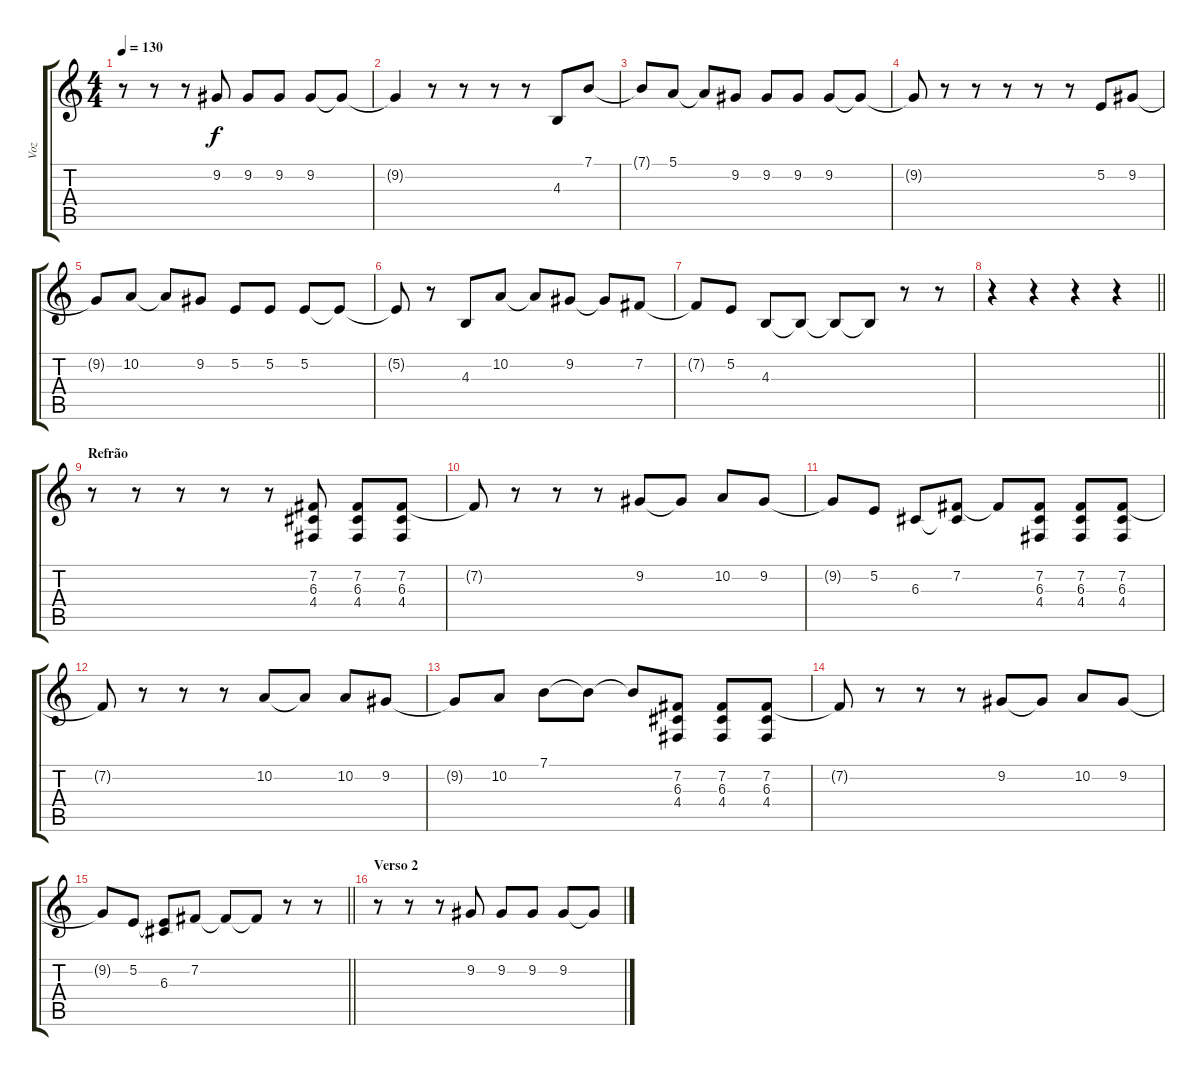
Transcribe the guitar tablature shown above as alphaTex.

\track ("Voz" "Voz") {instrument lead6voice}
\staff {score tabs}
\tuning (E4 B3 G3 D3 A2 E2) {hide}
\ts (4 4)
\tempo 130
\clef g2
\ks c
r.8{dy f} r.8 r.8 9.2.8 9.2.8 9.2.8 9.2.8 9.2{t}.8 |
9.2{t}.4 r.8 r.8 r.8 r.8 4.3.8 7.1.8 |
7.1{t}.8 5.1.8 5.1{t}.8 9.2.8 9.2.8 9.2.8 9.2.8 9.2{t}.8 |
9.2{t}.8 r.8 r.8 r.8 r.8 r.8 5.2.8 9.2.8 |
9.2{t}.8 10.2.8 10.2{t}.8 9.2.8 5.2.8 5.2.8 5.2.8 5.2{t}.8 |
5.2{t}.8 r.8 4.3.8 10.2.8 10.2{t}.8 9.2.8 9.2{t}.8 7.2.8 |
7.2{t}.8 5.2.8 4.3.8 4.3{t}.8 4.3{t}.8 4.3{t}.8 r.8 r.8 |
\barLineRight lightlight
r.4 r.4 r.4 r.4 |
\section ("" "Refrão")
r.8 r.8 r.8 r.8 r.8 (7.2 6.3 4.4).8 (7.2 6.3 4.4).8 (7.2 6.3 4.4).8 |
7.2{t}.8 r.8 r.8 r.8 9.2.8 9.2{t}.8 10.2.8 9.2.8 |
9.2{t}.8 5.2.8 6.3.8 (7.2 6.3{t}).8 7.2{t}.8 (7.2 6.3 4.4).8 (7.2 6.3 4.4).8 (7.2 6.3 4.4).8 |
7.2{t}.8 r.8 r.8 r.8 10.2.8 10.2{t}.8 10.2.8 9.2.8 |
9.2{t}.8 10.2.8 7.1.8 7.1{t}.8 7.1{t}.8 (7.2 6.3 4.4).8 (7.2 6.3 4.4).8 (7.2 6.3 4.4).8 |
7.2{t}.8 r.8 r.8 r.8 9.2.8 9.2{t}.8 10.2.8 9.2.8 |
\barLineRight lightlight
9.2{t}.8 5.2.8 (5.2{t} 6.3).8 7.2.8 7.2{t}.8 7.2{t}.8 r.8 r.8 |
\section ("" "Verso 2")
r.8 r.8 r.8 9.2.8 9.2.8 9.2.8 9.2.8 9.2{t}.8
